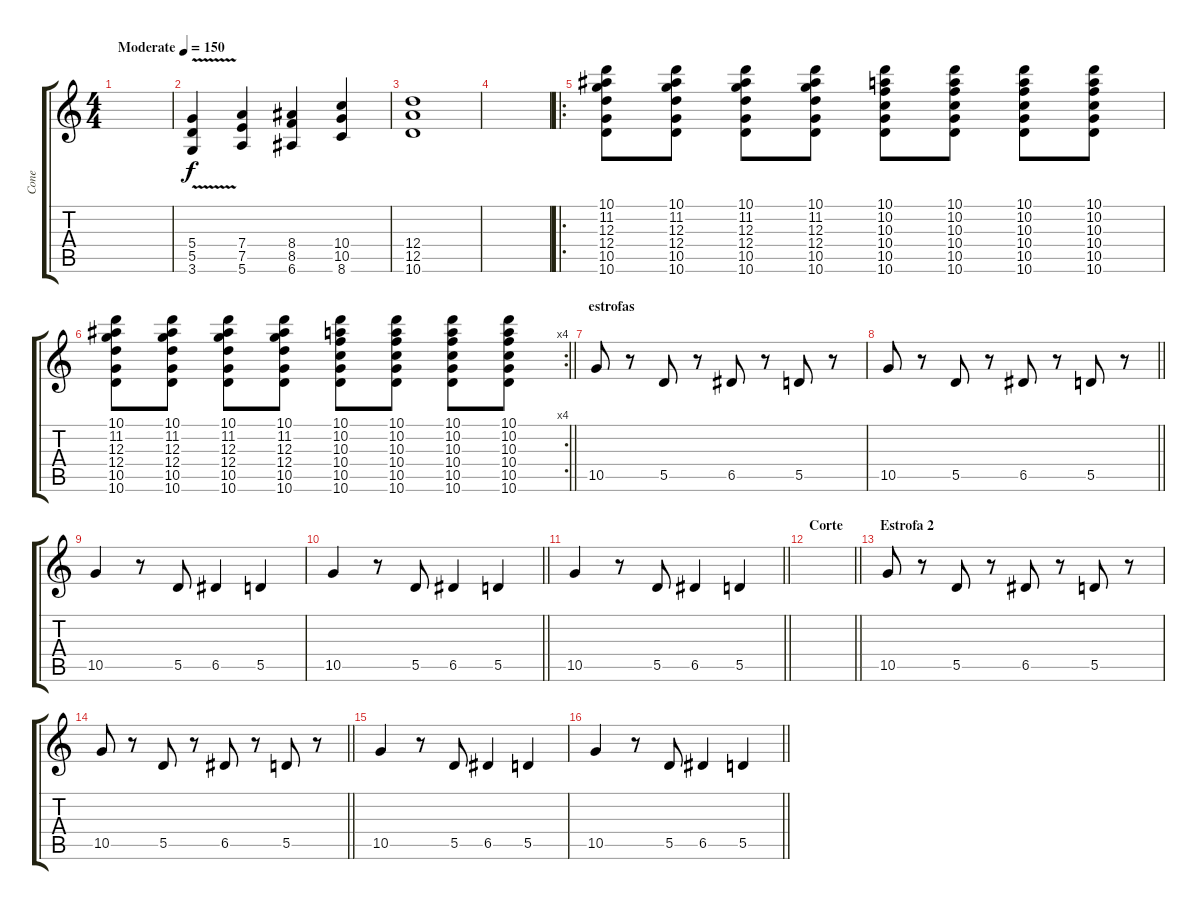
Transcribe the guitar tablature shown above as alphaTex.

\track ("Cone" "Cone") {instrument overdrivenguitar}
\staff {score tabs}
\tuning (E4 B3 G3 D3 A2 E2) {hide}
\ts (4 4)
\tempo (150 "Moderate")
\clef g2
\ks c
|
(5.4 5.5{v} 3.6).4 (7.4 7.5 5.6).4 (8.4 8.5 6.6).4 (10.4 10.5 8.6).4 |
(12.4 12.5 10.6).1 |
|
\ro
(10.1 11.2 12.3 12.4 10.5 10.6).8 (10.1 11.2 12.3 12.4 10.5 10.6).8 (10.1 11.2 12.3 12.4 10.5 10.6).8 (10.1 11.2 12.3 12.4 10.5 10.6).8 (10.1 10.2 10.3 10.4 10.5 10.6).8 (10.1 10.2 10.3 10.4 10.5 10.6).8 (10.1 10.2 10.3 10.4 10.5 10.6).8 (10.1 10.2 10.3 10.4 10.5 10.6).8 |
\rc 4
\barLineRight lightlight
(10.1 11.2 12.3 12.4 10.5 10.6).8 (10.1 11.2 12.3 12.4 10.5 10.6).8 (10.1 11.2 12.3 12.4 10.5 10.6).8 (10.1 11.2 12.3 12.4 10.5 10.6).8 (10.1 10.2 10.3 10.4 10.5 10.6).8 (10.1 10.2 10.3 10.4 10.5 10.6).8 (10.1 10.2 10.3 10.4 10.5 10.6).8 (10.1 10.2 10.3 10.4 10.5 10.6).8 |
\section ("" "estrofas")
10.5.8 r.8 5.5.8 r.8 6.5.8 r.8 5.5.8 r.8 |
\barLineRight lightlight
10.5.8 r.8 5.5.8 r.8 6.5.8 r.8 5.5.8 r.8 |
10.5.4 r.8 5.5.8 6.5.4 5.5.4 |
\barLineRight lightlight
10.5.4 r.8 5.5.8 6.5.4 5.5.4 |
\barLineRight lightlight
10.5.4 r.8 5.5.8 6.5.4 5.5.4 |
\section ("" "Corte")
\barLineRight lightlight
|
\section ("" "Estrofa 2")
10.5.8 r.8 5.5.8 r.8 6.5.8 r.8 5.5.8 r.8 |
\barLineRight lightlight
10.5.8 r.8 5.5.8 r.8 6.5.8 r.8 5.5.8 r.8 |
10.5.4 r.8 5.5.8 6.5.4 5.5.4 |
\barLineRight lightlight
10.5.4 r.8 5.5.8 6.5.4 5.5.4
